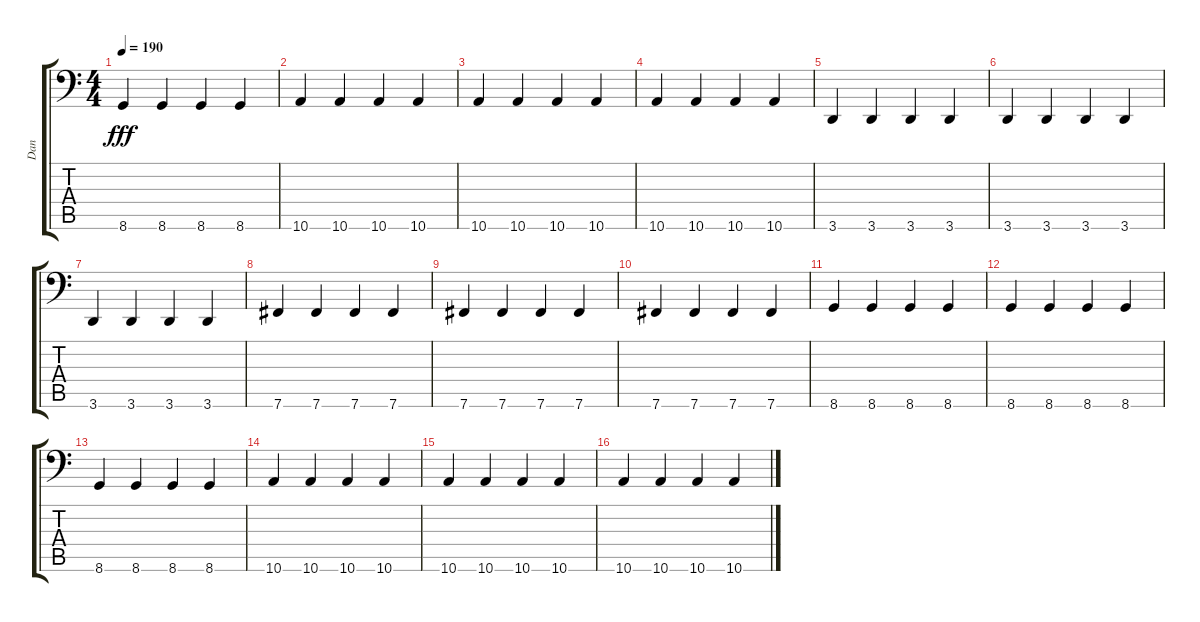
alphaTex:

\track ("Dan" "Dan") {instrument electricbassfinger}
\staff {score tabs}
\tuning (Db3 Ab2 E2 B1 Gb1 B0) {hide}
\ts (4 4)
\tempo 190
\clef f4
\ks c
8.6.4{dy fff} 8.6.4 8.6.4 8.6.4 |
10.6.4 10.6.4 10.6.4 10.6.4 |
10.6.4 10.6.4 10.6.4 10.6.4 |
10.6.4 10.6.4 10.6.4 10.6.4 |
3.6.4 3.6.4 3.6.4 3.6.4 |
3.6.4 3.6.4 3.6.4 3.6.4 |
3.6.4 3.6.4 3.6.4 3.6.4 |
7.6.4 7.6.4 7.6.4 7.6.4 |
7.6.4 7.6.4 7.6.4 7.6.4 |
7.6.4 7.6.4 7.6.4 7.6.4 |
8.6.4 8.6.4 8.6.4 8.6.4 |
8.6.4 8.6.4 8.6.4 8.6.4 |
8.6.4 8.6.4 8.6.4 8.6.4 |
10.6.4 10.6.4 10.6.4 10.6.4 |
10.6.4 10.6.4 10.6.4 10.6.4 |
10.6.4 10.6.4 10.6.4 10.6.4
